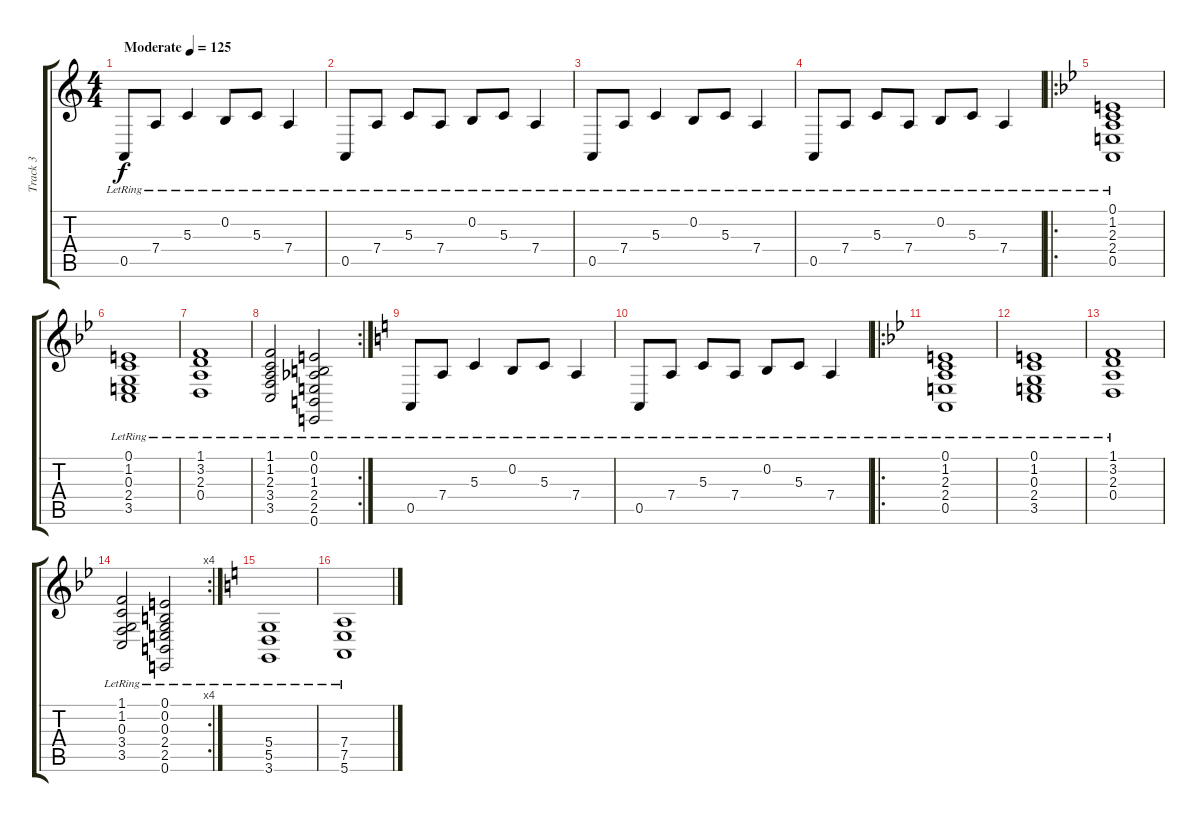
\track ("Track 3" "Track 3") {instrument lead1square}
\staff {score tabs}
\tuning (E4 B3 G3 D3 A2 E2) {hide}
\ts (4 4)
\tempo (125 "Moderate")
\clef g2
\ks c
0.5{lr}.8{dy f instrument lead1square} 7.4{lr}.8 5.3{lr}.4 0.2{lr}.8 5.3{lr}.8 7.4{lr}.4 |
0.5{lr}.8 7.4{lr}.8 5.3{lr}.8 7.4{lr}.8 0.2{lr}.8 5.3{lr}.8 7.4{lr}.4 |
0.5{lr}.8 7.4{lr}.8 5.3{lr}.4 0.2{lr}.8 5.3{lr}.8 7.4{lr}.4 |
0.5{lr}.8 7.4{lr}.8 5.3{lr}.8 7.4{lr}.8 0.2{lr}.8 5.3{lr}.8 7.4{lr}.4 |
\ro
\ks bb
(0.1{lr} 1.2{lr} 2.3{lr} 2.4{lr} 0.5{lr}).1 |
(0.1{lr} 1.2{lr} 0.3{lr} 2.4{lr} 3.5{lr}).1 |
(1.1{lr} 3.2{lr} 2.3{lr} 0.4{lr}).1 |
\rc 2
(1.1 1.2{lr} 2.3{lr} 3.4{lr} 3.5{lr}).2 (0.1{lr} 0.2{lr} 1.3{lr} 2.4{lr} 2.5{lr} 0.6{lr}).2 |
\ks c
0.5{lr}.8 7.4{lr}.8 5.3{lr}.4 0.2{lr}.8 5.3{lr}.8 7.4{lr}.4 |
0.5{lr}.8 7.4{lr}.8 5.3{lr}.8 7.4{lr}.8 0.2{lr}.8 5.3{lr}.8 7.4{lr}.4 |
\ro
\ks bb
(0.1{lr} 1.2{lr} 2.3{lr} 2.4{lr} 0.5{lr}).1 |
(0.1{lr} 1.2{lr} 0.3{lr} 2.4{lr} 3.5{lr}).1 |
(1.1{lr} 3.2{lr} 2.3{lr} 0.4{lr}).1 |
\rc 4
(1.1{lr} 1.2{lr} 0.3{lr} 3.4{lr} 3.5{lr}).2 (0.1{lr} 0.2{lr} 0.3{lr} 2.4{lr} 2.5{lr} 0.6{lr}).2 |
\ks c
(5.4{lr} 5.5 3.6).1 |
(7.4{lr} 7.5 5.6).1
